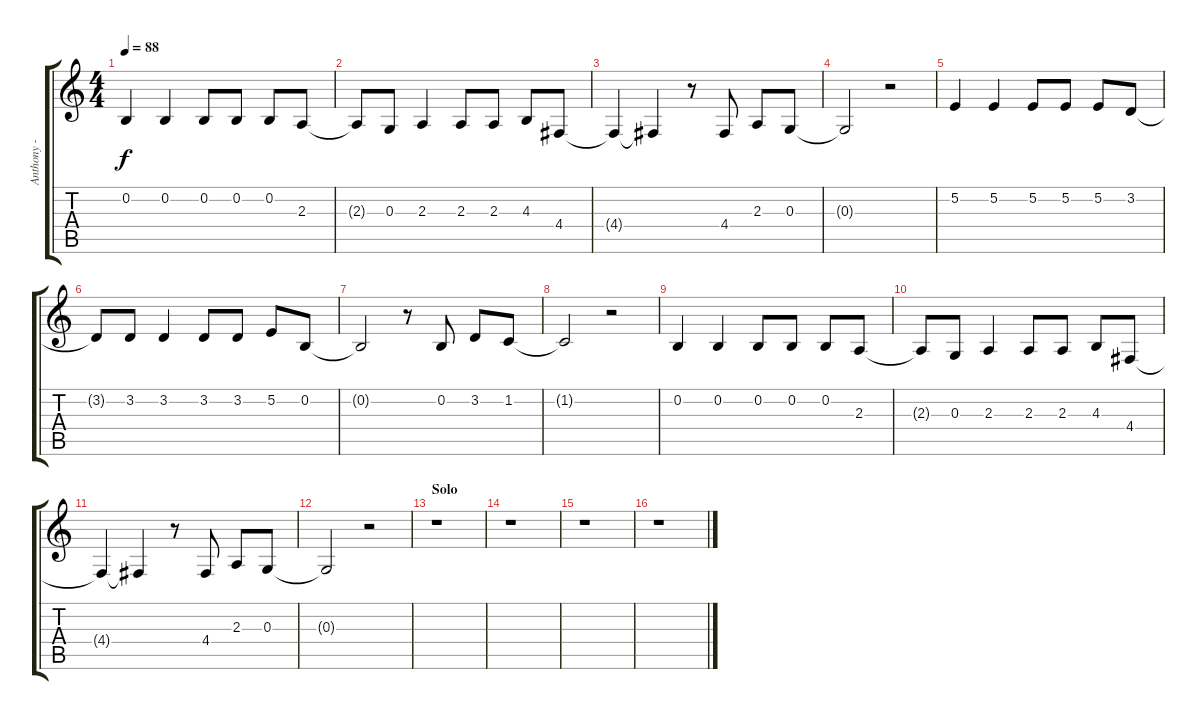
\track ("Anthony - Vocals" "Anthony - ") {instrument lead6voice}
\staff {score tabs}
\tuning (E4 B3 G3 D3 A2 E2) {hide}
\ts (4 4)
\tempo 88
\clef g2
\ks c
0.2.4{dy f} 0.2.4 0.2.8 0.2.8 0.2.8 2.3.8 |
2.3{t}.8 0.3.8 2.3.4 2.3.8 2.3.8 4.3.8 4.4.8 |
4.4{t}.4 4.4{t}.4 r.8 4.4.8 2.3.8 0.3.8 |
0.3{t}.2 r.2 |
5.2.4 5.2.4 5.2.8 5.2.8 5.2.8 3.2.8 |
3.2{t}.8 3.2.8 3.2.4 3.2.8 3.2.8 5.2.8 0.2.8 |
0.2{t}.2 r.8 0.2.8 3.2.8 1.2.8 |
1.2{t}.2 r.2 |
0.2.4 0.2.4 0.2.8 0.2.8 0.2.8 2.3.8 |
2.3{t}.8 0.3.8 2.3.4 2.3.8 2.3.8 4.3.8 4.4.8 |
4.4{t}.4 4.4{t}.4 r.8 4.4.8 2.3.8 0.3.8 |
0.3{t}.2 r.2 |
\section ("" "Solo")
r.1 |
r.1 |
r.1 |
r.1
